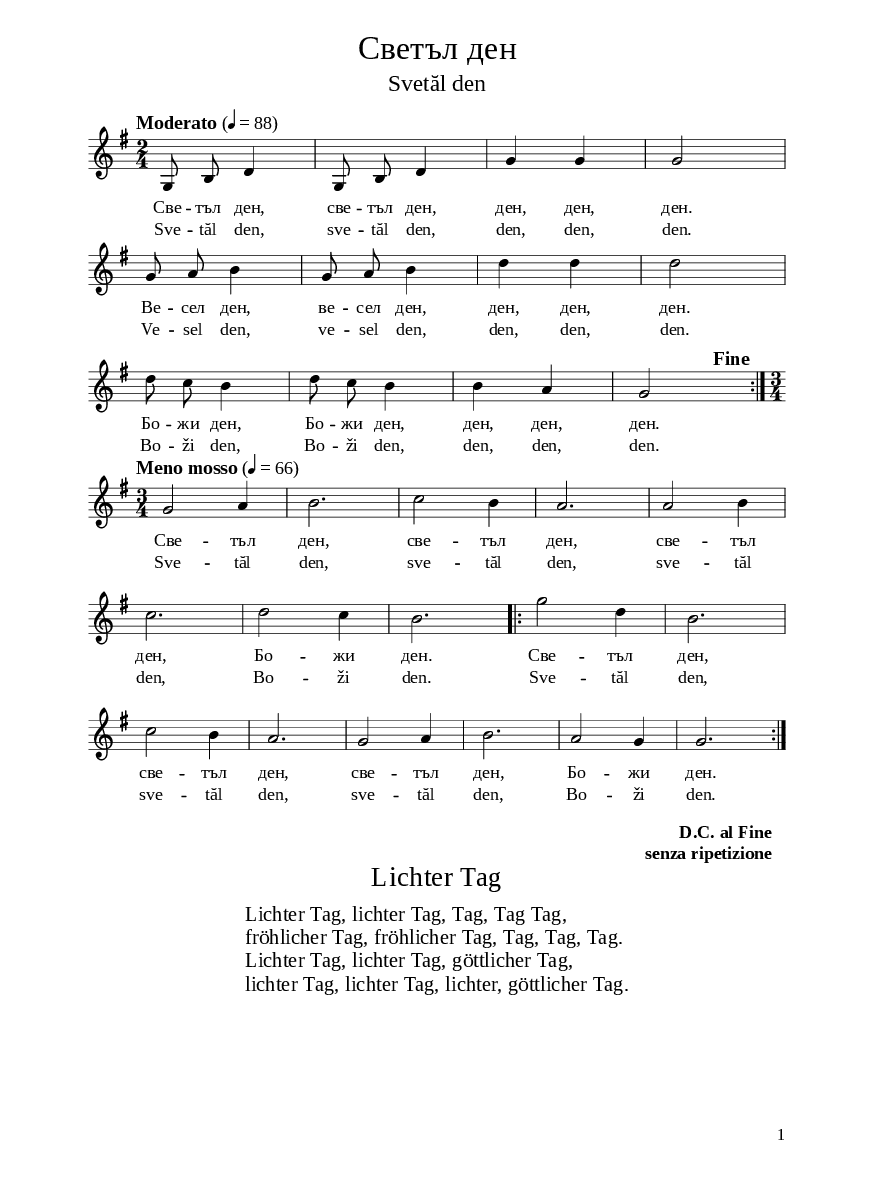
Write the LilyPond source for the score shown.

\version "2.24.4"

% include paper part and global functions
\include "include/globals.ily"

\bookpart {
  \label #'ref090
  \tocItem \markup "Светъл ден – Svetăl den "
  \include "include/bookpart-paper.ily"
  \score {
    \include "include/score-layout.ily"

    \new Staff = main \absolute  {
      \clef treble
      \key g \major
      \time 2/4
      \tempoFunc "Moderato" 4 "88"
      \autoBeamOff

      g8 b d'4 | g8 b d'4 | g'4 g' | g'2 |   \break

      g'8 a'8 b'4 |  g'8 a'8 b'4 | d''4 d''4 | d''2 | \break

      d''8 c'' b'4 | d''8 c'' b'4 |


      b'4 a'4| \tempo "                Fine" g'2



      \bar ":|." \break

      \time 3/4


      \tempoFunc "Meno mosso" 4 "66"


      g'2 a'4 | b'2. | c''2 b'4 | a'2. | a'2 b'4 | \break

      c''2. | d''2 c''4 | b'2.    \bar ".|:"
      g''2 d''4 | b'2. \break

      c''2 b'4 | a'2. | g'2 a'4 | b'2. | a'2 g'4 | g'2.|
      \bar ":|." \break

    }

    \addlyrics {
      Све -- тъл ден, све  -- тъл ден,
      ден, ден, ден.
      Ве -- сел ден, ве -- сел ден,
      ден, ден, ден.
      Бо -- жи ден, Бо -- жи ден,
      ден, ден, ден.
      Све -- тъл ден, све -- тъл ден,
      све -- тъл ден, Бо -- жи ден.
      Све -- тъл ден, све -- тъл ден,
      све -- тъл ден, Бо -- жи ден.

    }


    \addlyrics {
      Sve -- tăl den, sve  -- tăl den,
      den, den, den.
      Ve -- sel den, ve -- sel den,
      den, den, den.
      Bo -- ži den, Bo -- ži den,
      den, den, den.
      Sve -- tăl den, sve -- tăl den,
      sve -- tăl den, Bo -- ži den.
      Sve -- tăl den, sve -- tăl den,
      sve -- tăl den, Bo -- ži den.

    }



    \header {
      title = \titleFunc "Светъл ден" "Svetăl den"
    }

    \midi{}

  } % score

  \markup \empty-one
  \markup \dc-two "D.C. al Fine" " senza ripetizione"




  % include foreign translation(s) of the song
  \version "2.24.4"

\markup \fill-line { \fontsize #deTitleFontSize "Lichter Tag" }

\markup \null
\markup \null

\markup \abs-fontsize #10 {

   \hspace #20
  \override #`(baseline-skip . ,deCoupletBaselineSkip)
  \column {

  \line { " "Lichter Tag, lichter Tag, Tag, Tag Tag,}

  \line { " "fröhlicher Tag, fröhlicher Tag, Tag, Tag, Tag.}

  \line { " "Lichter Tag, lichter Tag, göttlicher Tag,}

  \line { " "lichter Tag, lichter Tag, lichter, göttlicher Tag.}

  }
}


} % bookpart
